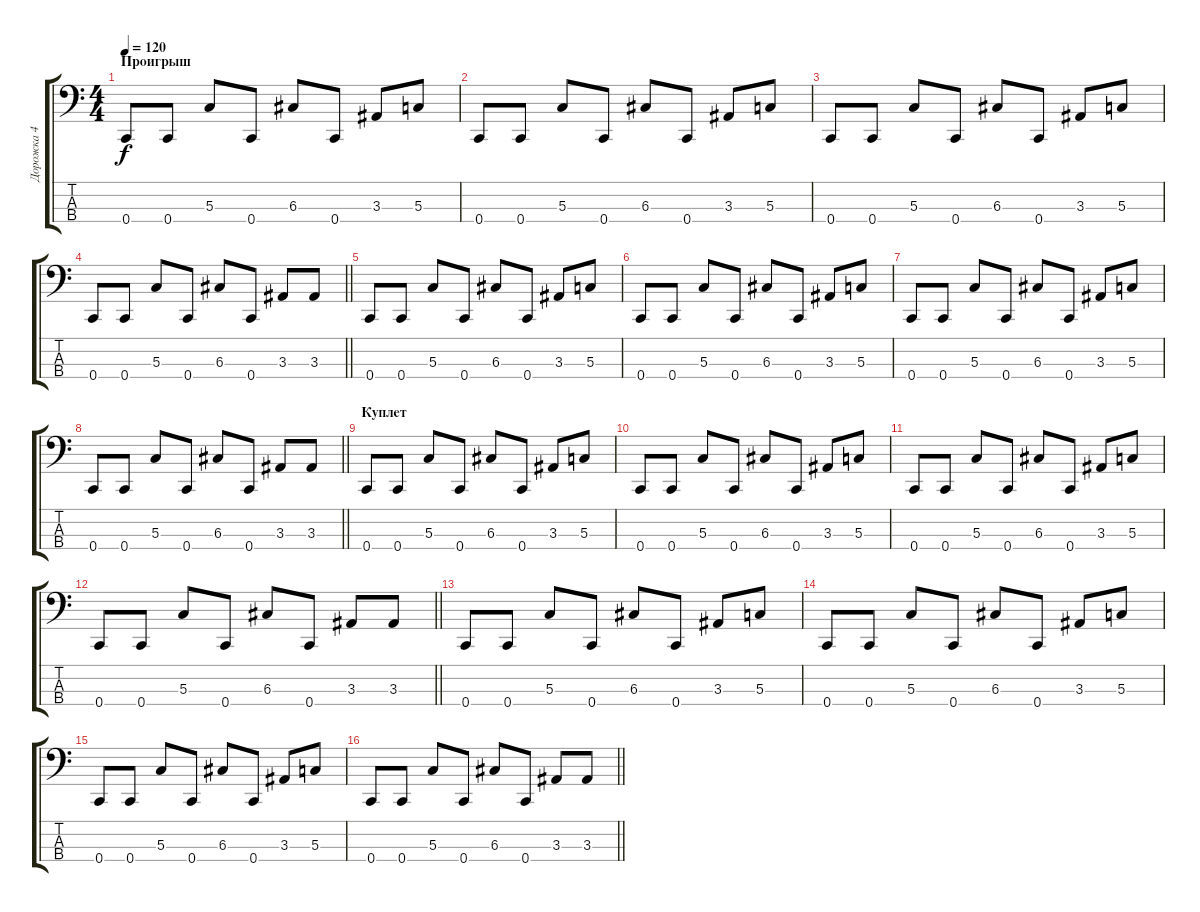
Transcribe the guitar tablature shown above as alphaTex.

\track ("Дорожка 4" "Дорожка 4") {instrument electricbassfinger}
\staff {score tabs}
\tuning (F2 C2 G1 C1) {hide}
\ts (4 4)
\section ("" "Проигрыш")
\tempo 120
\clef f4
\ks c
0.4.8{dy f} 0.4.8 5.3.8 0.4.8 6.3.8 0.4.8 3.3.8 5.3.8 |
0.4.8 0.4.8 5.3.8 0.4.8 6.3.8 0.4.8 3.3.8 5.3.8 |
0.4.8 0.4.8 5.3.8 0.4.8 6.3.8 0.4.8 3.3.8 5.3.8 |
\barLineRight lightlight
0.4.8 0.4.8 5.3.8 0.4.8 6.3.8 0.4.8 3.3.8 3.3.8 |
0.4.8 0.4.8 5.3.8 0.4.8 6.3.8 0.4.8 3.3.8 5.3.8 |
0.4.8 0.4.8 5.3.8 0.4.8 6.3.8 0.4.8 3.3.8 5.3.8 |
0.4.8 0.4.8 5.3.8 0.4.8 6.3.8 0.4.8 3.3.8 5.3.8 |
\barLineRight lightlight
0.4.8 0.4.8 5.3.8 0.4.8 6.3.8 0.4.8 3.3.8 3.3.8 |
\section ("" "Куплет")
0.4.8 0.4.8 5.3.8 0.4.8 6.3.8 0.4.8 3.3.8 5.3.8 |
0.4.8 0.4.8 5.3.8 0.4.8 6.3.8 0.4.8 3.3.8 5.3.8 |
0.4.8 0.4.8 5.3.8 0.4.8 6.3.8 0.4.8 3.3.8 5.3.8 |
\barLineRight lightlight
0.4.8 0.4.8 5.3.8 0.4.8 6.3.8 0.4.8 3.3.8 3.3.8 |
0.4.8 0.4.8 5.3.8 0.4.8 6.3.8 0.4.8 3.3.8 5.3.8 |
0.4.8 0.4.8 5.3.8 0.4.8 6.3.8 0.4.8 3.3.8 5.3.8 |
0.4.8 0.4.8 5.3.8 0.4.8 6.3.8 0.4.8 3.3.8 5.3.8 |
\barLineRight lightlight
0.4.8 0.4.8 5.3.8 0.4.8 6.3.8 0.4.8 3.3.8 3.3.8
